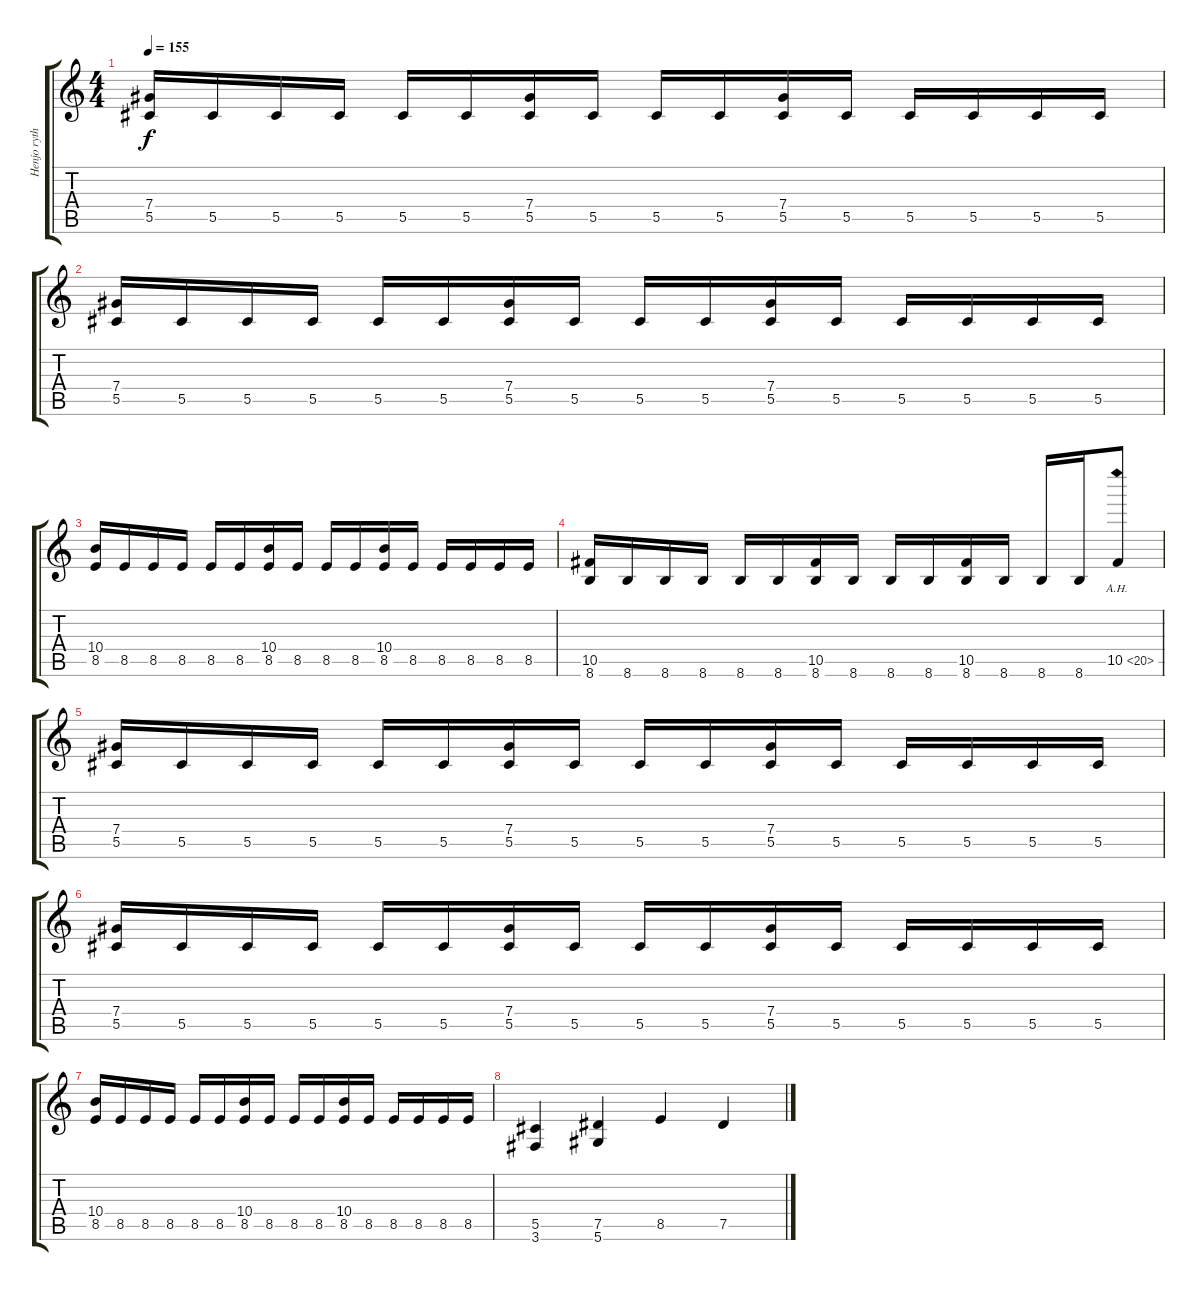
\track ("Henjo rythm" "Henjo ryth") {instrument distortionguitar}
\staff {score tabs}
\tuning (Eb4 Bb3 Gb3 Db3 Ab2 Eb2) {hide}
\ts (4 4)
\tempo 155
\clef g2
\ks c
(7.4 5.5).16{dy f} 5.5.16 5.5.16 5.5.16 5.5.16 5.5.16 (7.4 5.5).16 5.5.16 5.5.16 5.5.16 (7.4 5.5).16 5.5.16 5.5.16 5.5.16 5.5.16 5.5.16 |
(7.4 5.5).16 5.5.16 5.5.16 5.5.16 5.5.16 5.5.16 (7.4 5.5).16 5.5.16 5.5.16 5.5.16 (7.4 5.5).16 5.5.16 5.5.16 5.5.16 5.5.16 5.5.16 |
(10.4 8.5).16 8.5.16 8.5.16 8.5.16 8.5.16 8.5.16 (10.4 8.5).16 8.5.16 8.5.16 8.5.16 (10.4 8.5).16 8.5.16 8.5.16 8.5.16 8.5.16 8.5.16 |
(10.5 8.6).16 8.6.16 8.6.16 8.6.16 8.6.16 8.6.16 (10.5 8.6).16 8.6.16 8.6.16 8.6.16 (10.5 8.6).16 8.6.16 8.6.16 8.6.16 10.5{ah 10}.8 |
(7.4 5.5).16 5.5.16 5.5.16 5.5.16 5.5.16 5.5.16 (7.4 5.5).16 5.5.16 5.5.16 5.5.16 (7.4 5.5).16 5.5.16 5.5.16 5.5.16 5.5.16 5.5.16 |
(7.4 5.5).16 5.5.16 5.5.16 5.5.16 5.5.16 5.5.16 (7.4 5.5).16 5.5.16 5.5.16 5.5.16 (7.4 5.5).16 5.5.16 5.5.16 5.5.16 5.5.16 5.5.16 |
(10.4 8.5).16 8.5.16 8.5.16 8.5.16 8.5.16 8.5.16 (10.4 8.5).16 8.5.16 8.5.16 8.5.16 (10.4 8.5).16 8.5.16 8.5.16 8.5.16 8.5.16 8.5.16 |
(5.5 3.6).4 (7.5 5.6).4 8.5.4 7.5.4
